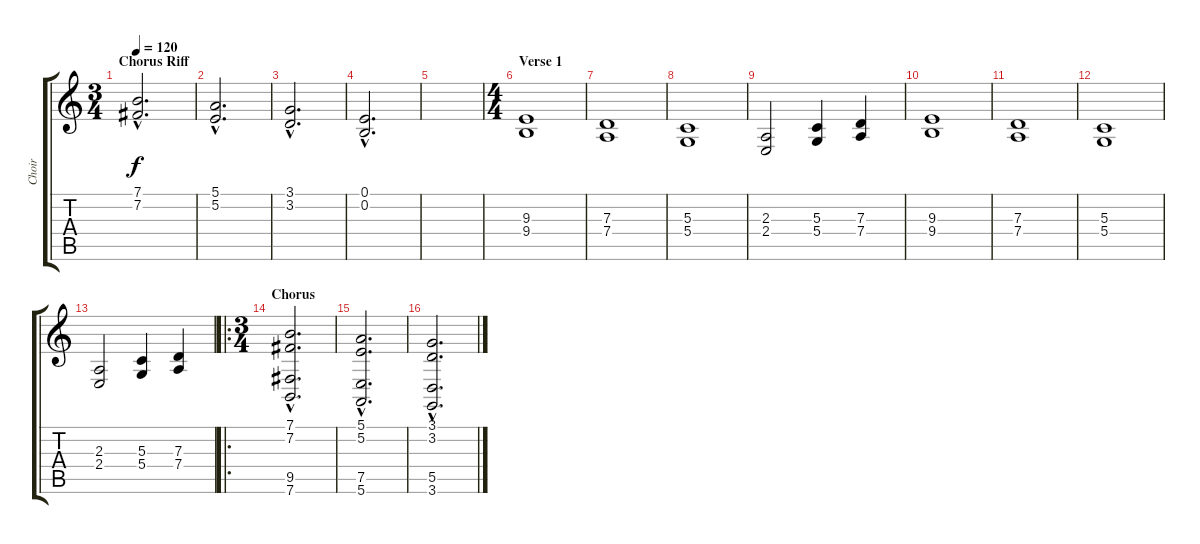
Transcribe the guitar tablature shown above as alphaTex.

\track ("Choir" "Choir") {instrument choiraahs}
\staff {score tabs}
\tuning (E4 B3 G3 D3 A2 E2) {hide}
\ts (3 4)
\section ("" "Chorus Riff")
\tempo 120
\clef g2
\ks c
(7.1{hac} 7.2{hac}).2{d dy f} |
(5.1{hac} 5.2{hac}).2{d} |
(3.1{hac} 3.2{hac}).2{d} |
(0.1{hac} 0.2{hac}).2{d} |
|
\ts (4 4)
\section ("" "Verse 1")
(9.3 9.4).1{volume 11 balance 0} |
(7.3 7.4).1 |
(5.3 5.4).1 |
(2.3 2.4).2 (5.3 5.4).4 (7.3 7.4).4 |
(9.3 9.4).1{volume 11} |
(7.3 7.4).1 |
(5.3 5.4).1 |
(2.3 2.4).2 (5.3 5.4).4 (7.3 7.4).4 |
\ro
\ts (3 4)
\section ("" "Chorus")
(7.1{hac} 7.2{hac} 9.5{hac} 7.6{hac}).2{d} |
(5.1{hac} 5.2{hac} 7.5{hac} 5.6{hac}).2{d} |
(3.1{hac} 3.2{hac} 5.5{hac} 3.6{hac}).2{d}
